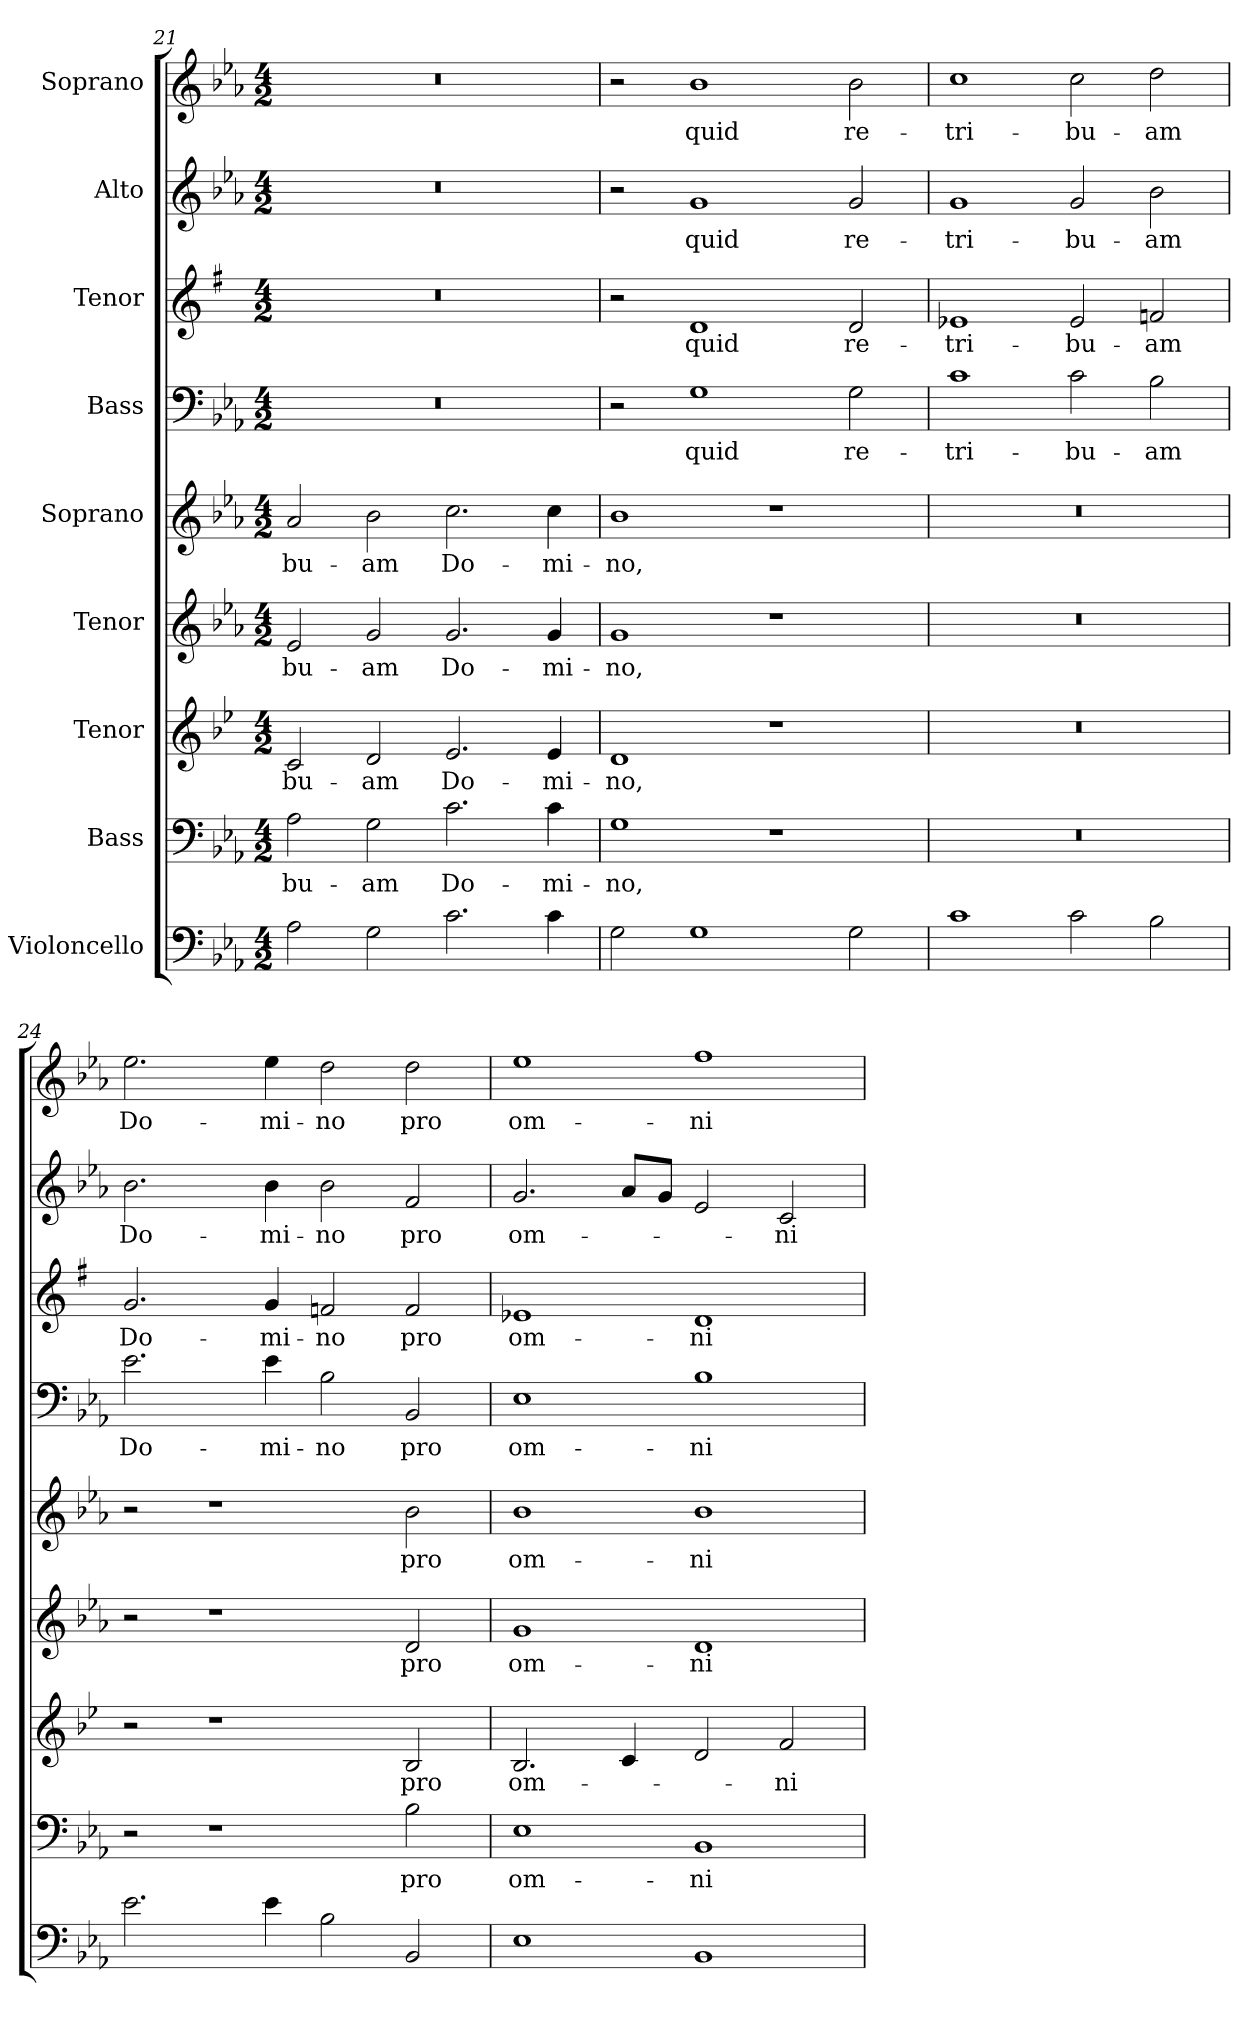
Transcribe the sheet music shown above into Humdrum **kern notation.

**kern	**kern	**text	**kern	**text	**kern	**text	**kern	**text	**kern	**text	**kern	**text	**kern	**text	**kern	**text
*part9	*part8	*part8	*part7	*part7	*part6	*part6	*part5	*part5	*part4	*part4	*part3	*part3	*part2	*part2	*part1	*part1
*staff9	*staff8	*staff8	*staff7	*staff7	*staff6	*staff6	*staff5	*staff5	*staff4	*staff4	*staff3	*staff3	*staff2	*staff2	*staff1	*staff1
*I"Violoncello	*I"Bass	*	*I"Tenor	*	*I"Tenor	*	*I"Soprano	*	*I"Bass	*	*I"Tenor	*	*I"Alto	*	*I"Soprano	*
*clefF4	*clefF4	*	*clefG2	*	*clefG2	*	*clefG2	*	*clefF4	*	*clefG2	*	*clefG2	*	*clefG2	*
*k[b-e-a-]	*k[b-e-a-]	*	*k[b-e-]	*	*k[b-e-a-]	*	*k[b-e-a-]	*	*k[b-e-a-]	*	*k[f#]	*	*k[b-e-a-]	*	*k[b-e-a-]	*
*M4/2	*M4/2	*	*M4/2	*	*M4/2	*	*M4/2	*	*M4/2	*	*M4/2	*	*M4/2	*	*M4/2	*
=21	=21	=21	=21	=21	=21	=21	=21	=21	=21	=21	=21	=21	=21	=21	=21	=21
2A-\	2A-\	-bu-	2c/	-bu-	2e-/	-bu-	2a-/	-bu-	0r	.	0r	.	0r	.	0r	.
2G\	2G\	-am	2d/	-am	2g/	-am	2b-\	-am	.	.	.	.	.	.	.	.
2.c\	2.c\	Do-	2.e-/	Do-	2.g/	Do-	2.cc\	Do-	.	.	.	.	.	.	.	.
4c\	4c\	-mi-	4e-/	-mi-	4g/	-mi-	4cc\	-mi-	.	.	.	.	.	.	.	.
=22	=22	=22	=22	=22	=22	=22	=22	=22	=22	=22	=22	=22	=22	=22	=22	=22
2G\	1G	-no,	1d	-no,	1g	-no,	1b-	-no,	2r	.	2r	.	2r	.	2r	.
1G	.	.	.	.	.	.	.	.	1G	quid	1d	quid	1g	quid	1b-	quid
.	1r	.	1r	.	1r	.	1r	.	.	.	.	.	.	.	.	.
2G\	.	.	.	.	.	.	.	.	2G\	re-	2d/	re-	2g/	re-	2b-\	re-
=23	=23	=23	=23	=23	=23	=23	=23	=23	=23	=23	=23	=23	=23	=23	=23	=23
1c	0r	.	0r	.	0r	.	0r	.	1c	-tri-	1e-X	-tri-	1g	-tri-	1cc	-tri-
2c\	.	.	.	.	.	.	.	.	2c\	-bu-	2e-/	-bu-	2g/	-bu-	2cc\	-bu-
2B-\	.	.	.	.	.	.	.	.	2B-\	-am	2fn/	-am	2b-\	-am	2dd\	-am
=24	=24	=24	=24	=24	=24	=24	=24	=24	=24	=24	=24	=24	=24	=24	=24	=24
2.e-\	2r	.	2r	.	2r	.	2r	.	2.e-\	Do-	2.g/	Do-	2.b-\	Do-	2.ee-\	Do-
.	1r	.	1r	.	1r	.	1r	.	.	.	.	.	.	.	.	.
4e-\	.	.	.	.	.	.	.	.	4e-\	-mi-	4g/	-mi-	4b-\	-mi-	4ee-\	-mi-
2B-\	.	.	.	.	.	.	.	.	2B-\	-no	2fn/	-no	2b-\	-no	2dd\	-no
2BB-/	2B-\	pro	2B-/	pro	2d/	pro	2b-\	pro	2BB-/	pro	2f/	pro	2f/	pro	2dd\	pro
!!LO:PB:g=z
=25	=25	=25	=25	=25	=25	=25	=25	=25	=25	=25	=25	=25	=25	=25	=25	=25
1E-	1E-	om-	2.B-/	om-	1g	om-	1b-	om-	1E-	om-	1e-X	om-	2.g/	om-	1ee-	om-
.	.	.	4c/	.	.	.	.	.	.	.	.	.	8a-/L	.	.	.
.	.	.	.	.	.	.	.	.	.	.	.	.	8g/J	.	.	.
1BB-	1BB-	-ni	2d/	.	1d	-ni-	1b-	-ni-	1B-	-ni	1d	-ni	2e-/	.	1ff	-ni-
.	.	.	2f/	-ni-	.	.	.	.	.	.	.	.	2c/	-ni-	.	.
=	=	=	=	=	=	=	=	=	=	=	=	=	=	=	=	=
*-	*-	*-	*-	*-	*-	*-	*-	*-	*-	*-	*-	*-	*-	*-	*-	*-
